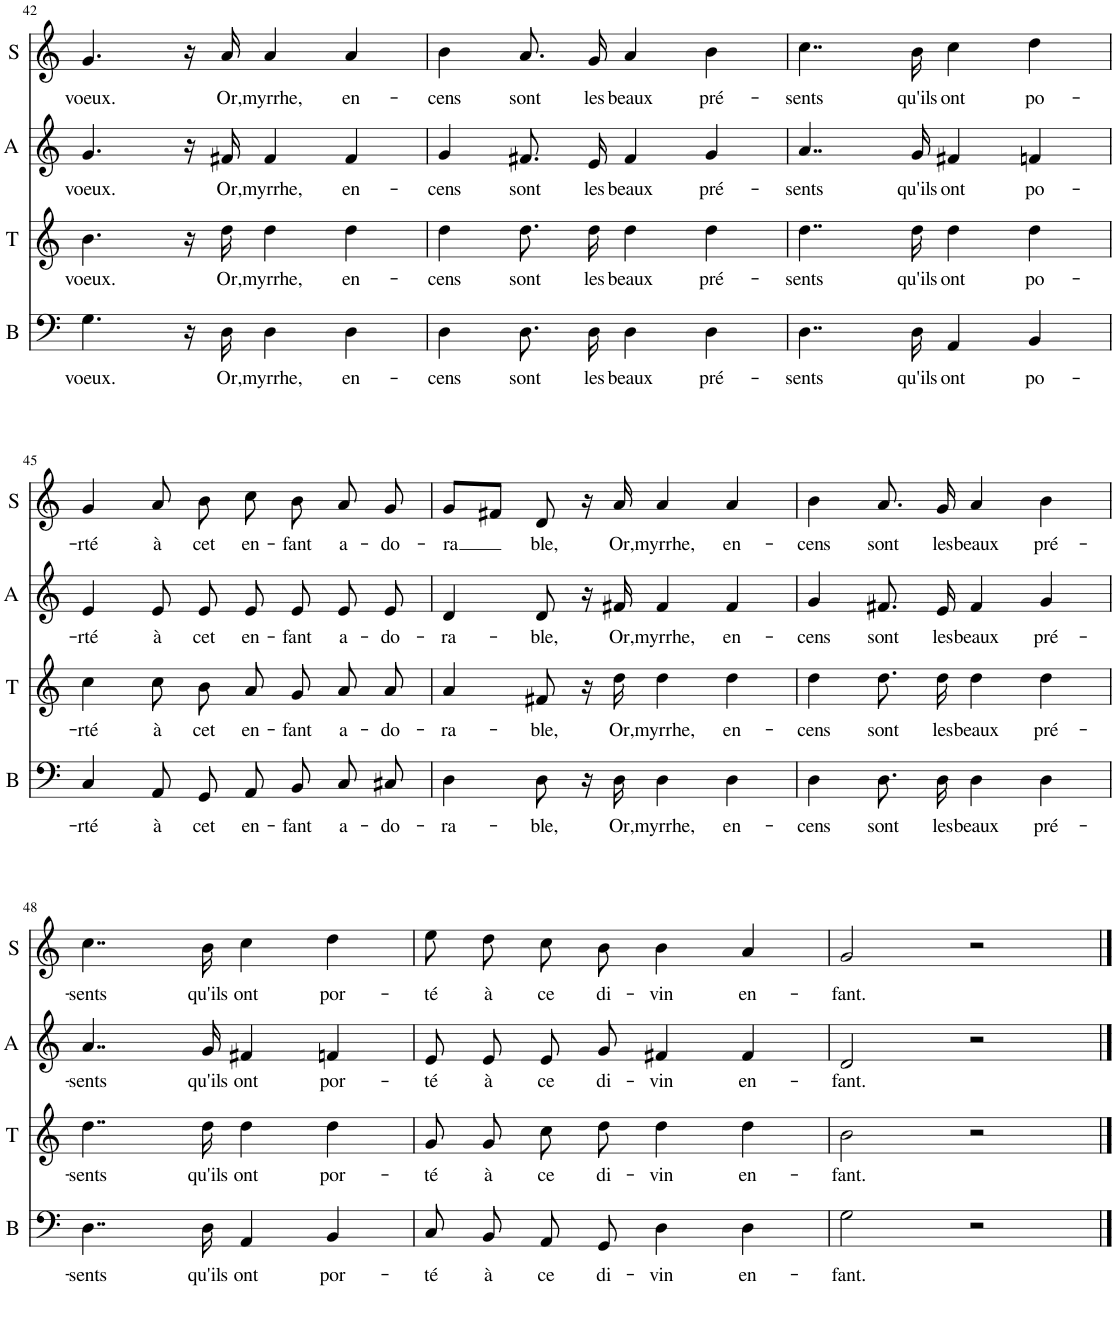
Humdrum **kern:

**kern	**text	**kern	**text	**kern	**text	**kern	**text
*part4	*part4	*part3	*part3	*part2	*part2	*part1	*part1
*staff4	*staff4	*staff3	*staff3	*staff2	*staff2	*staff1	*staff1
*I"B	*	*I"T	*	*I"A	*	*I"S	*
*I'B	*	*I'T	*	*I'A	*	*I'S	*
!!LO:PB:g=z
*clefF4	*	*clefG2	*	*clefG2	*	*clefG2	*
*k[]	*	*k[]	*	*k[]	*	*k[]	*
*M4/4	*	*M4/4	*	*M4/4	*	*M4/4	*
*met(c)	*	*met(c)	*	*met(c)	*	*met(c)	*
=42	=42	=42	=42	=42	=42	=42	=42
!	!LO:LY:b	!	!LO:LY:b	!	!LO:LY:b	!	!LO:LY:b
4.G\	voeux.	4.b\	voeux.	4.g/	voeux.	4.g/	voeux.
16r	.	16r	.	16r	.	16r	.
!	!LO:LY:b	!	!LO:LY:b	!	!LO:LY:b	!	!LO:LY:b
16D\	Or,	16dd\	Or,	16f#X/	Or,	16a/	Or,
!	!LO:LY:b	!	!LO:LY:b	!	!LO:LY:b	!	!LO:LY:b
4D\	myrrhe,	4dd\	myrrhe,	4f#/	myrrhe,	4a/	myrrhe,
!	!LO:LY:b	!	!LO:LY:b	!	!LO:LY:b	!	!LO:LY:b
4D\	en-	4dd\	en-	4f#/	en-	4a/	en-
=43	=43	=43	=43	=43	=43	=43	=43
!	!LO:LY:b	!	!LO:LY:b	!	!LO:LY:b	!	!LO:LY:b
4D\	-cens	4dd\	-cens	4g/	-cens	4b\	-cens
!	!LO:LY:b	!	!LO:LY:b	!	!LO:LY:b	!	!LO:LY:b
8.D\L	sont	8.dd\L	sont	8.f#X/L	sont	8.a/	sont
!	!LO:LY:b	!	!LO:LY:b	!	!LO:LY:b	!	!LO:LY:b
16D\Jk	les	16dd\Jk	les	16e/Jk	les	16g/	les
!	!LO:LY:b	!	!LO:LY:b	!	!LO:LY:b	!	!LO:LY:b
4D\	beaux	4dd\	beaux	4f#/	beaux	4a/	beaux
!	!LO:LY:b	!	!LO:LY:b	!	!LO:LY:b	!	!LO:LY:b
4D\	pré-	4dd\	pré-	4g/	pré-	4b\	pré-
=44	=44	=44	=44	=44	=44	=44	=44
!	!LO:LY:b	!	!LO:LY:b	!	!LO:LY:b	!	!LO:LY:b
4..D\	-sents	4..dd\	-sents	4..a/	-sents	4..cc\	-sents
!	!LO:LY:b	!	!LO:LY:b	!	!LO:LY:b	!	!LO:LY:b
16D\	qu'ils	16dd\	qu'ils	16g/	qu'ils	16b\	qu'ils
!	!LO:LY:b	!	!LO:LY:b	!	!LO:LY:b	!	!LO:LY:b
4AA/	ont	4dd\	ont	4f#X/	ont	4cc\	ont
!	!LO:LY:b	!	!LO:LY:b	!	!LO:LY:b	!	!LO:LY:b
4BB/	po-	4dd\	po-	4fn/	po-	4dd\	po-
!!LO:LB:g=z
=45	=45	=45	=45	=45	=45	=45	=45
!	!LO:LY:b	!	!LO:LY:b	!	!LO:LY:b	!	!LO:LY:b
4C/	-rté	4cc\	-rté	4e/	-rté	4g/	-rté
!	!LO:LY:b	!	!LO:LY:b	!	!LO:LY:b	!	!LO:LY:b
8AA/L	à	8cc\L	à	8e/L	à	8a/	à
!	!LO:LY:b	!	!LO:LY:b	!	!LO:LY:b	!	!LO:LY:b
8GG/J	cet	8b\J	cet	8e/J	cet	8b\	cet
!	!LO:LY:b	!	!LO:LY:b	!	!LO:LY:b	!	!LO:LY:b
8AA/L	en-	8a/L	en-	8e/L	en-	8cc\	en-
!	!LO:LY:b	!	!LO:LY:b	!	!LO:LY:b	!	!LO:LY:b
8BB/J	-fant	8g/J	-fant	8e/J	-fant	8b\	-fant
!	!LO:LY:b	!	!LO:LY:b	!	!LO:LY:b	!	!LO:LY:b
8C/L	a-	8a/L	a-	8e/L	a-	8a/	a-
!	!LO:LY:b	!	!LO:LY:b	!	!LO:LY:b	!	!LO:LY:b
8C#X/J	-do-	8a/J	-do-	8e/J	-do-	8g/	-do-
=46	=46	=46	=46	=46	=46	=46	=46
!	!LO:LY:b	!	!LO:LY:b	!	!LO:LY:b	!	!LO:LY:b
4D\	-ra-	4a/	-ra-	4d/	-ra-	8g/L	-ra
.	.	.	.	.	.	8f#X/J	.
!	!LO:LY:b	!	!LO:LY:b	!	!LO:LY:b	!	!LO:LY:b
8D\	-ble,	8f#X/	-ble,	8d/	-ble,	8d/	ble,
16r	.	16r	.	16r	.	16r	.
!	!LO:LY:b	!	!LO:LY:b	!	!LO:LY:b	!	!LO:LY:b
16D\	Or,	16dd\	Or,	16f#X/	Or,	16a/	Or,
!	!LO:LY:b	!	!LO:LY:b	!	!LO:LY:b	!	!LO:LY:b
4D\	myrrhe,	4dd\	myrrhe,	4f#/	myrrhe,	4a/	myrrhe,
!	!LO:LY:b	!	!LO:LY:b	!	!LO:LY:b	!	!LO:LY:b
4D\	en-	4dd\	en-	4f#/	en-	4a/	en-
=47	=47	=47	=47	=47	=47	=47	=47
!	!LO:LY:b	!	!LO:LY:b	!	!LO:LY:b	!	!LO:LY:b
4D\	-cens	4dd\	-cens	4g/	-cens	4b\	-cens
!	!LO:LY:b	!	!LO:LY:b	!	!LO:LY:b	!	!LO:LY:b
8.D\L	sont	8.dd\L	sont	8.f#X/L	sont	8.a/	sont
!	!LO:LY:b	!	!LO:LY:b	!	!LO:LY:b	!	!LO:LY:b
16D\Jk	les	16dd\Jk	les	16e/Jk	les	16g/	les
!	!LO:LY:b	!	!LO:LY:b	!	!LO:LY:b	!	!LO:LY:b
4D\	beaux	4dd\	beaux	4f#/	beaux	4a/	beaux
!	!LO:LY:b	!	!LO:LY:b	!	!LO:LY:b	!	!LO:LY:b
4D\	pré-	4dd\	pré-	4g/	pré-	4b\	pré-
!!LO:LB:g=z
=48	=48	=48	=48	=48	=48	=48	=48
!	!LO:LY:b	!	!LO:LY:b	!	!LO:LY:b	!	!LO:LY:b
4..D\	-sents	4..dd\	-sents	4..a/	-sents	4..cc\	-sents
!	!LO:LY:b	!	!LO:LY:b	!	!LO:LY:b	!	!LO:LY:b
16D\	qu'ils	16dd\	qu'ils	16g/	qu'ils	16b\	qu'ils
!	!LO:LY:b	!	!LO:LY:b	!	!LO:LY:b	!	!LO:LY:b
4AA/	ont	4dd\	ont	4f#X/	ont	4cc\	ont
!	!LO:LY:b	!	!LO:LY:b	!	!LO:LY:b	!	!LO:LY:b
4BB/	por-	4dd\	por-	4fn/	por-	4dd\	por-
=49	=49	=49	=49	=49	=49	=49	=49
!	!LO:LY:b	!	!LO:LY:b	!	!LO:LY:b	!	!LO:LY:b
8C/L	-té	8g/L	-té	8e/L	-té	8ee\	-té
!	!LO:LY:b	!	!LO:LY:b	!	!LO:LY:b	!	!LO:LY:b
8BB/J	à	8g/J	à	8e/J	à	8dd\	à
!	!LO:LY:b	!	!LO:LY:b	!	!LO:LY:b	!	!LO:LY:b
8AA/L	ce	8cc\L	ce	8e/L	ce	8cc\	ce
!	!LO:LY:b	!	!LO:LY:b	!	!LO:LY:b	!	!LO:LY:b
8GG/J	di-	8dd\J	di-	8g/J	di-	8b\	di-
!	!LO:LY:b	!	!LO:LY:b	!	!LO:LY:b	!	!LO:LY:b
4D\	-vin	4dd\	-vin	4f#X/	-vin	4b\	-vin
!	!LO:LY:b	!	!LO:LY:b	!	!LO:LY:b	!	!LO:LY:b
4D\	en-	4dd\	en-	4f#/	en-	4a/	en-
=50	=50	=50	=50	=50	=50	=50	=50
!	!LO:LY:b	!	!LO:LY:b	!	!LO:LY:b	!	!LO:LY:b
2G\	-fant.	2b\	-fant.	2d/	-fant.	2g/	-fant.
2r	.	2r	.	2r	.	2r	.
==	==	==	==	==	==	==	==
*-	*-	*-	*-	*-	*-	*-	*-
